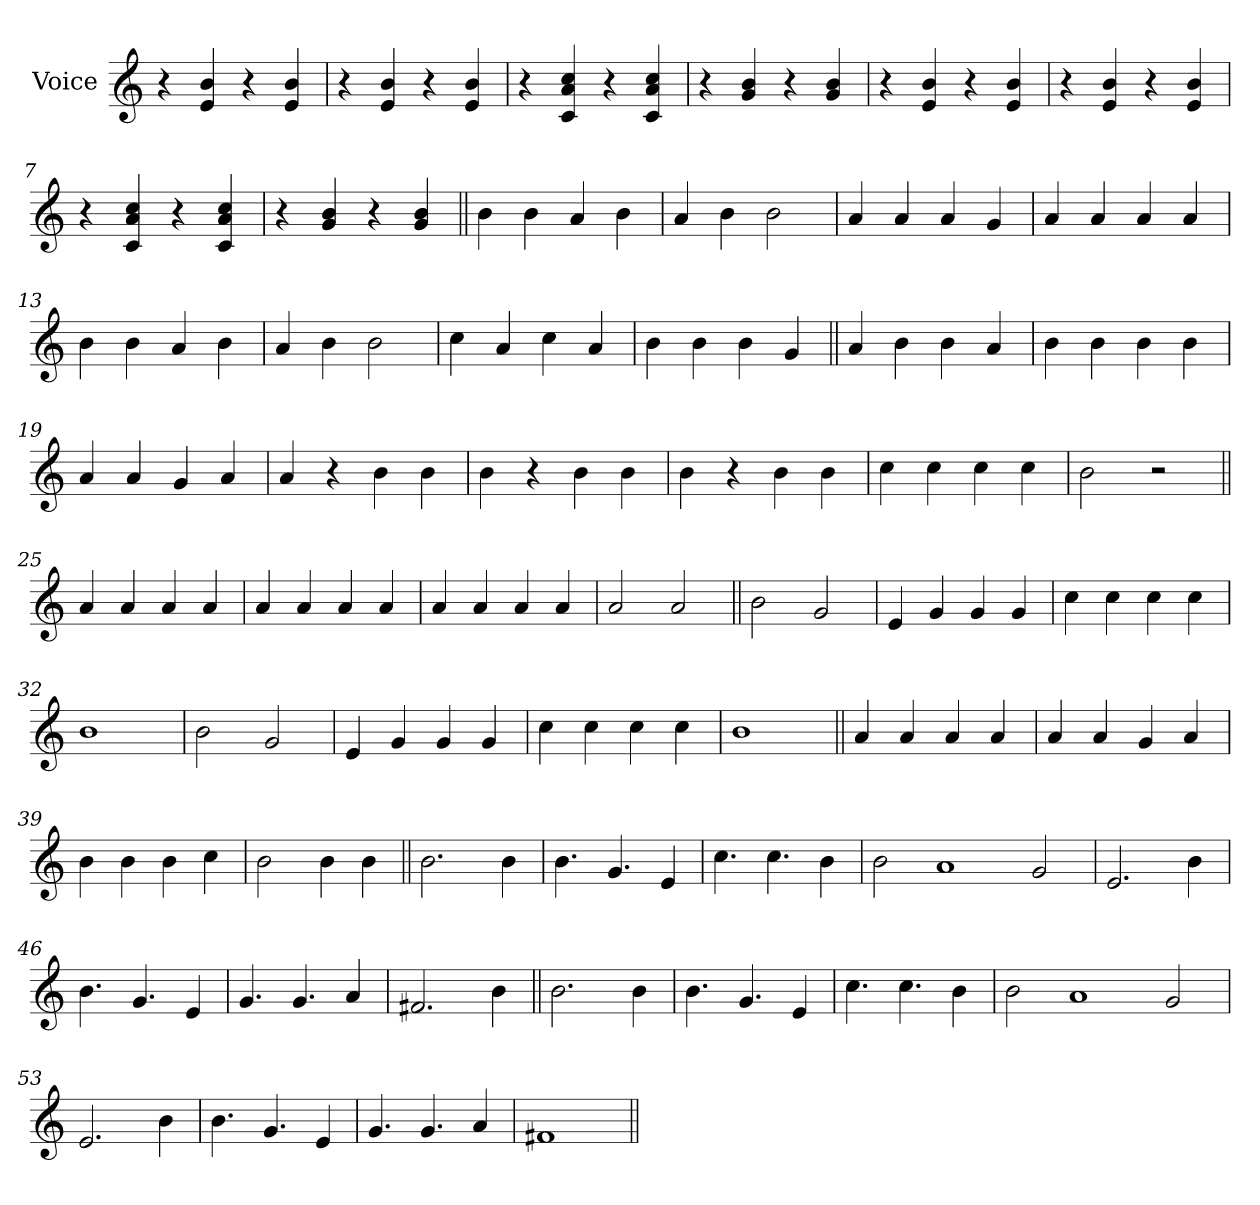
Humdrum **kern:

**kern
*part1
*staff1
*I"Voice
*I'Vc.
*clefG2
*k[]
=1
4r
4e! 4b!
4r
4e! 4b!
=2
4r
4e! 4b!
4r
4e! 4b!
=3
4r
4c! 4a! 4cc!
4r
4c! 4a! 4cc!
=4
4r
4g! 4b!
4r
4g! 4b!
=5
4r
4e! 4b!
4r
4e! 4b!
=6
4r
4e! 4b!
4r
4e! 4b!
=7
4r
4c! 4a! 4cc!
4r
4c! 4a! 4cc!
=8
4r
4g! 4b!
4r
4g! 4b!
=9||
4b
4b
4a
4b
=10
4a
4b
2b
=11
4a
4a
4a
4g
=12
4a
4a
4a
4a
=13
4b
4b
4a
4b
=14
4a
4b
2b
=15
4cc
4a
4cc
4a
=16
4b
4b
4b
4g
=17||
4a
4b
4b
4a
=18
4b
4b
4b
4b
=19
4a
4a
4g
4a
=20
4a
4r
4b
4b
=21
4b
4r
4b
4b
=22
4b
4r
4b
4b
=23
4cc
4cc
4cc
4cc
=24
2b
2r
=25||
4a
4a
4a
4a
=26
4a
4a
4a
4a
=27
4a
4a
4a
4a
=28
2a
2a
=29||
2b
2g
=30
4e
4g
4g
4g
=31
4cc
4cc
4cc
4cc
=32
1b
=33
2b
2g
=34
4e
4g
4g
4g
=35
4cc
4cc
4cc
4cc
=36
1b
=37||
4a
4a
4a
4a
=38
4a
4a
4g
4a
=39
4b
4b
4b
4cc
=40
2b
4b!
4b!
=41||
2.b!
4b
=42
4.b
4.g
4e
=43
4.cc
4.cc
4b
=44
2b!
1a
2g!
=45
2.e!
4b
=46
4.b
4.g
4e
=47
4.g
4.g
4a
=48
2.f#X
4b!
=49||
2.b!
4b
=50
4.b
4.g
4e
=51
4.cc
4.cc
4b
=52
2b!
1a
2g!
=53
2.e!
4b
=54
4.b
4.g
4e
=55
4.g
4.g
4a
=56
1f#X
=||
*-
